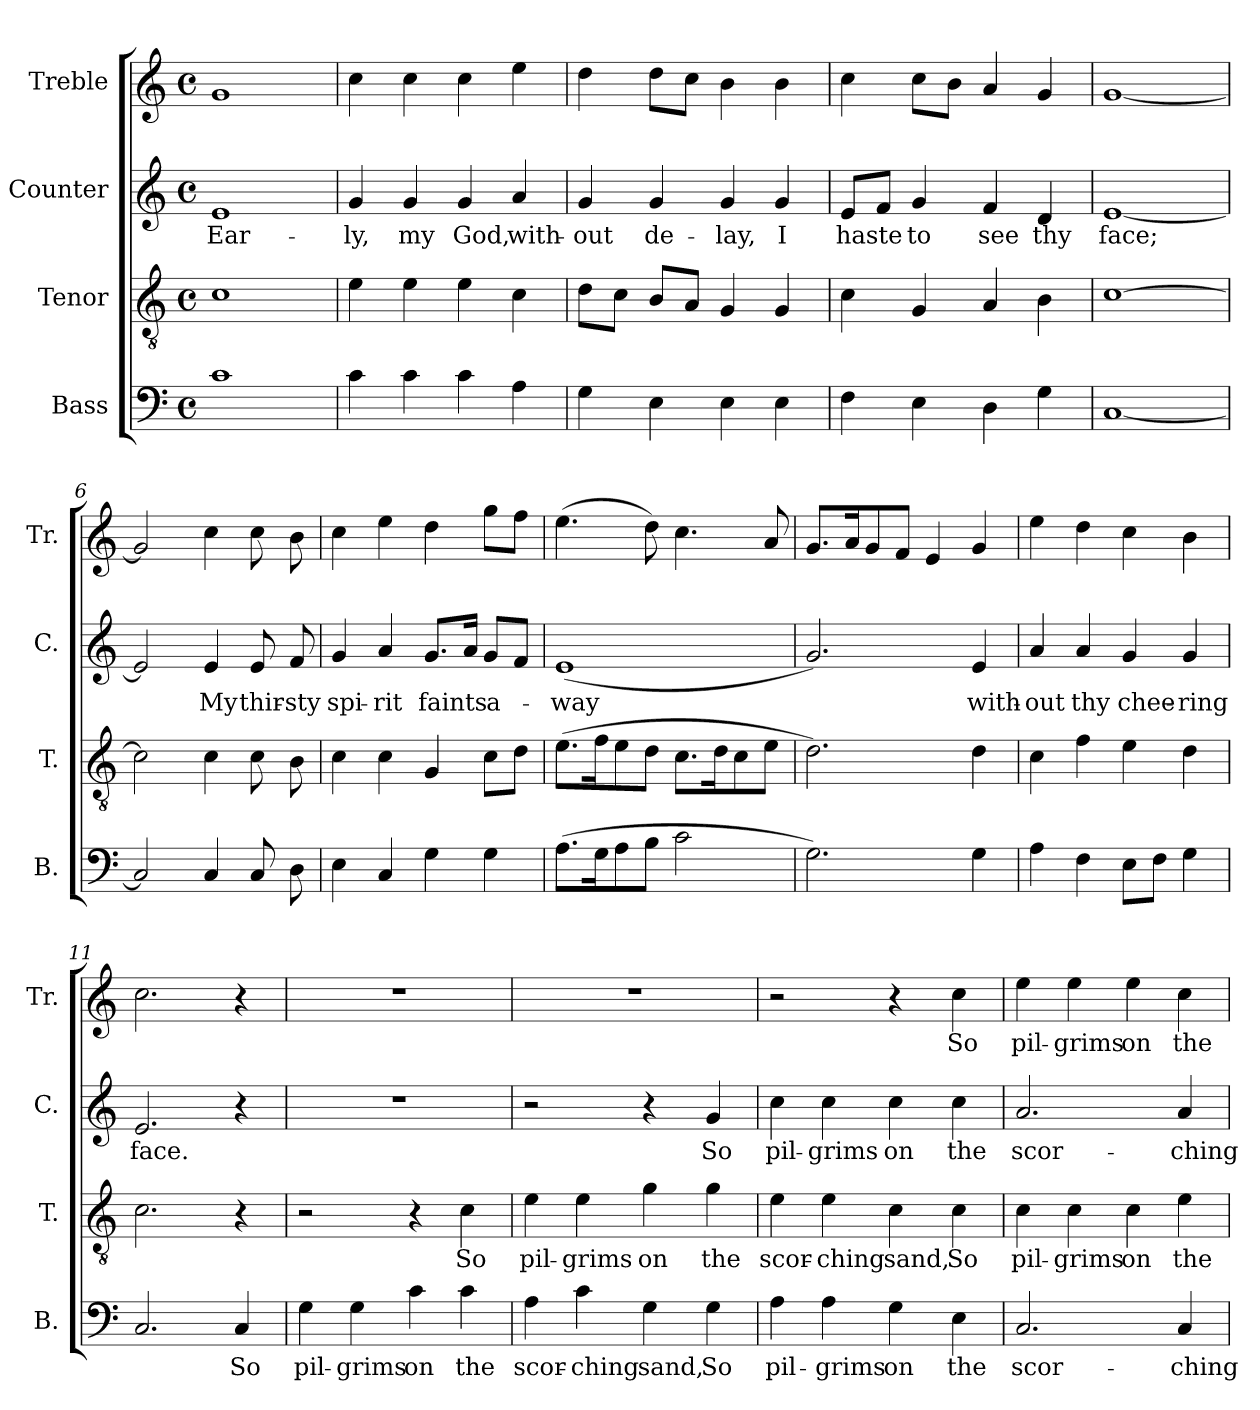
**kern	**text	**kern	**text	**kern	**text	**kern	**text
*part4	*part4	*part3	*part3	*part2	*part2	*part1	*part1
*staff4	*staff4	*staff3	*staff3	*staff2	*staff2	*staff1	*staff1
*I"Bass	*	*I"Tenor	*	*I"Counter	*	*I"Treble	*
*I'B.	*	*I'T.	*	*I'C.	*	*I'Tr.	*
*clefF4	*	*clefGv2	*	*clefG2	*	*clefG2	*
*k[]	*	*k[]	*	*k[]	*	*k[]	*
*M4/4	*	*M4/4	*	*M4/4	*	*M4/4	*
*met(c)	*	*met(c)	*	*met(c)	*	*met(c)	*
=1	=1	=1	=1	=1	=1	=1	=1
1c	.	1c	.	1e	Ear-	1g	.
=2	=2	=2	=2	=2	=2	=2	=2
4c\	.	4e\	.	4g/	-ly,	4cc\	.
4c\	.	4e\	.	4g/	my	4cc\	.
4c\	.	4e\	.	4g/	God,	4cc\	.
4A\	.	4c\	.	4a/	with-	4ee\	.
=3	=3	=3	=3	=3	=3	=3	=3
4G\	.	8d\L	.	4g/	-out	4dd\	.
.	.	8c\J	.	.	.	.	.
4E\	.	8B/L	.	4g/	de-	8dd\L	.
.	.	8A/J	.	.	.	8cc\J	.
4E\	.	4G/	.	4g/	-lay,	4b\	.
4E\	.	4G/	.	4g/	I	4b\	.
=4	=4	=4	=4	=4	=4	=4	=4
4F\	.	4c\	.	8e/L	haste	4cc\	.
.	.	.	.	8f/J	.	.	.
4E\	.	4G/	.	4g/	to	8cc\L	.
.	.	.	.	.	.	8b\J	.
4D\	.	4A/	.	4f/	see	4a/	.
4G\	.	4B\	.	4d/	thy	4g/	.
=5	=5	=5	=5	=5	=5	=5	=5
[1C	.	[1c	.	[1e	face;	[1g	.
=6	=6	=6	=6	=6	=6	=6	=6
2C/]	.	2c\]	.	2e/]	.	2g/]	.
4C/	.	4c\	.	4e/	My	4cc\	.
8C/	.	8c\	.	8e/	thir-	8cc\	.
8D\	.	8B\	.	8f/	-sty	8b\	.
!!LO:LB:g=z
=7	=7	=7	=7	=7	=7	=7	=7
4E\	.	4c\	.	4g/	spi-	4cc\	.
4C/	.	4c\	.	4a/	-rit	4ee\	.
4G\	.	4G/	.	8.g/L	faints	4dd\	.
.	.	.	.	16a/Jk	.	.	.
4G\	.	8c\L	.	8g/L	a-	8gg\L	.
.	.	8d\J	.	8f/J	.	8ff\J	.
=8	=8	=8	=8	=8	=8	=8	=8
(8.A\L	.	(8.e\L	.	(1e	-way	(4.ee\	.
16G\K	.	16f\K	.	.	.	.	.
8A\	.	8e\	.	.	.	.	.
8B\J	.	8d\J	.	.	.	8dd\)	.
2c\	.	8.c\L	.	.	.	4.cc\	.
.	.	16d\K	.	.	.	.	.
.	.	8c\	.	.	.	.	.
.	.	8e\J	.	.	.	8a/	.
=9	=9	=9	=9	=9	=9	=9	=9
2.G\)	.	2.d\)	.	2.g/)	.	8.g/L	.
.	.	.	.	.	.	16a/K	.
.	.	.	.	.	.	8g/	.
.	.	.	.	.	.	8f/J	.
.	.	.	.	.	.	4e/	.
4G\	.	4d\	.	4e/	with-	4g/	.
=10	=10	=10	=10	=10	=10	=10	=10
4A\	.	4c\	.	4a/	-out	4ee\	.
4F\	.	4f\	.	4a/	thy	4dd\	.
8E\L	.	4e\	.	4g/	chee-	4cc\	.
8F\J	.	.	.	.	.	.	.
4G\	.	4d\	.	4g/	-ring	4b\	.
=11	=11	=11	=11	=11	=11	=11	=11
2.C/	.	2.c\	.	2.e/	face.	2.cc\	.
4C/	So	4r	.	4r	.	4r	.
=12	=12	=12	=12	=12	=12	=12	=12
4G\	pil-	2r	.	1r	.	1r	.
4G\	-grims	.	.	.	.	.	.
4c\	on	4r	.	.	.	.	.
4c\	the	4c\	So	.	.	.	.
!!LO:LB:g=z
=13	=13	=13	=13	=13	=13	=13	=13
4A\	scor-	4e\	pil-	2r	.	1r	.
4c\	-ching	4e\	-grims	.	.	.	.
4G\	sand,	4g\	on	4r	.	.	.
4G\	So	4g\	the	4g/	So	.	.
=14	=14	=14	=14	=14	=14	=14	=14
4A\	pil-	4e\	scor-	4cc\	pil-	2r	.
4A\	-grims	4e\	-ching	4cc\	-grims	.	.
4G\	on	4c\	sand,	4cc\	on	4r	.
4E\	the	4c\	So	4cc\	the	4cc\	So
=15	=15	=15	=15	=15	=15	=15	=15
2.C/	scor-	4c\	pil-	2.a/	scor-	4ee\	pil-
.	.	4c\	-grims	.	.	4ee\	-grims
.	.	4c\	on	.	.	4ee\	on
4C/	-ching	4e\	the	4a/	-ching	4cc\	the
=	=	=	=	=	=	=	=
*-	*-	*-	*-	*-	*-	*-	*-
